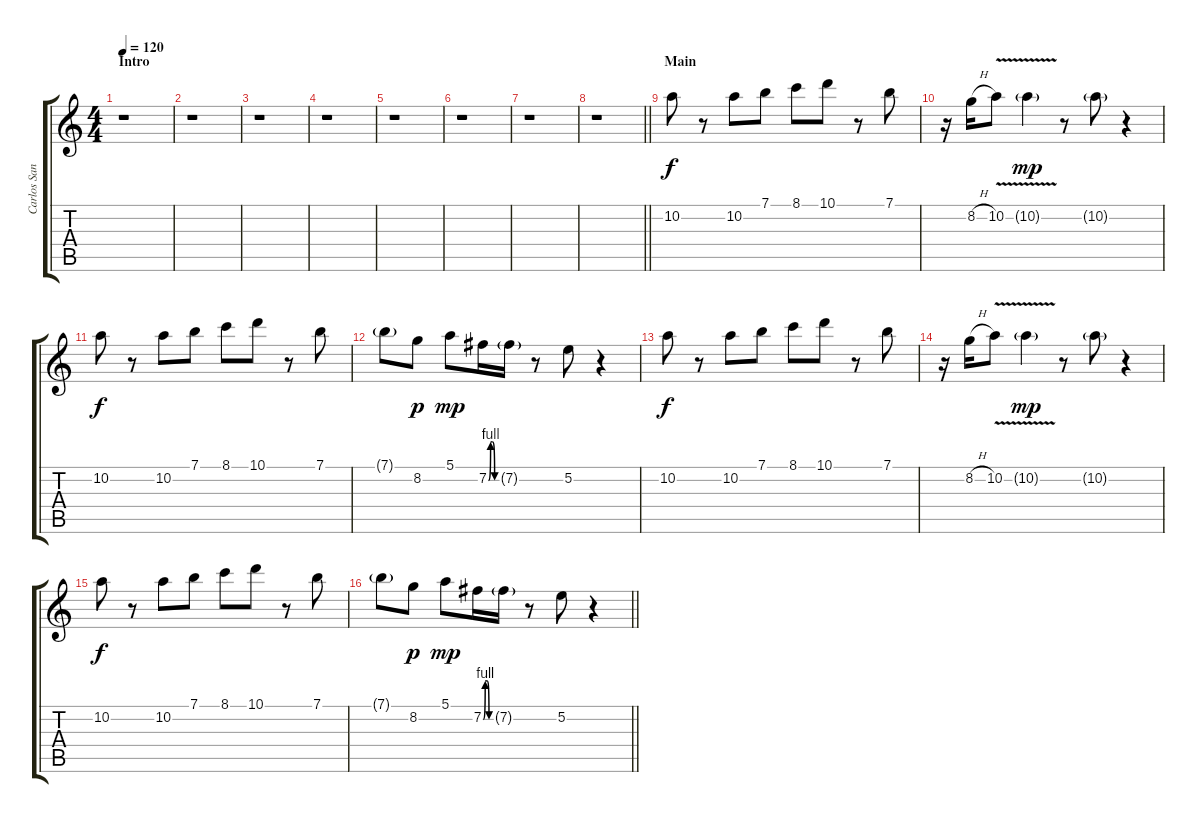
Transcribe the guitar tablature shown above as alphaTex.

\track ("Carlos Santana" "Carlos San") {instrument distortionguitar}
\staff {score tabs}
\tuning (E4 B3 G3 D3 A2 E2) {hide}
\ts (4 4)
\section ("" "Intro")
\tempo 120
\clef g2
\ks c
r.1{dy f instrument distortionguitar} |
r.1 |
r.1 |
r.1 |
r.1 |
r.1 |
r.1 |
\barLineRight lightlight
r.1 |
\section ("" "Main")
10.2.8 r.8 10.2.8 7.1.8 8.1.8 10.1.8 r.8 7.1.8 |
r.16 8.2{h}.16 10.2{v}.8 10.2{v g}.4{dy mp} r.8 10.2{g}.8 r.4 |
10.2.8{dy f} r.8 10.2.8 7.1.8 8.1.8 10.1.8 r.8 7.1.8 |
7.1{g}.8 8.2.8{dy p} 5.1.8{dy mp} 7.2{be (custom 0 0 15 4 30 4 45 0 60 0)}.16 7.2{g}.16 r.8 5.2.8 r.4 |
10.2.8{dy f} r.8 10.2.8 7.1.8 8.1.8 10.1.8 r.8 7.1.8 |
r.16 8.2{h}.16 10.2{v}.8 10.2{v g}.4{dy mp} r.8 10.2{g}.8 r.4 |
10.2.8{dy f} r.8 10.2.8 7.1.8 8.1.8 10.1.8 r.8 7.1.8 |
\barLineRight lightlight
7.1{g}.8 8.2.8{dy p} 5.1.8{dy mp} 7.2{be (custom 0 0 15 4 30 4 45 0 60 0)}.16 7.2{g}.16 r.8 5.2.8 r.4
